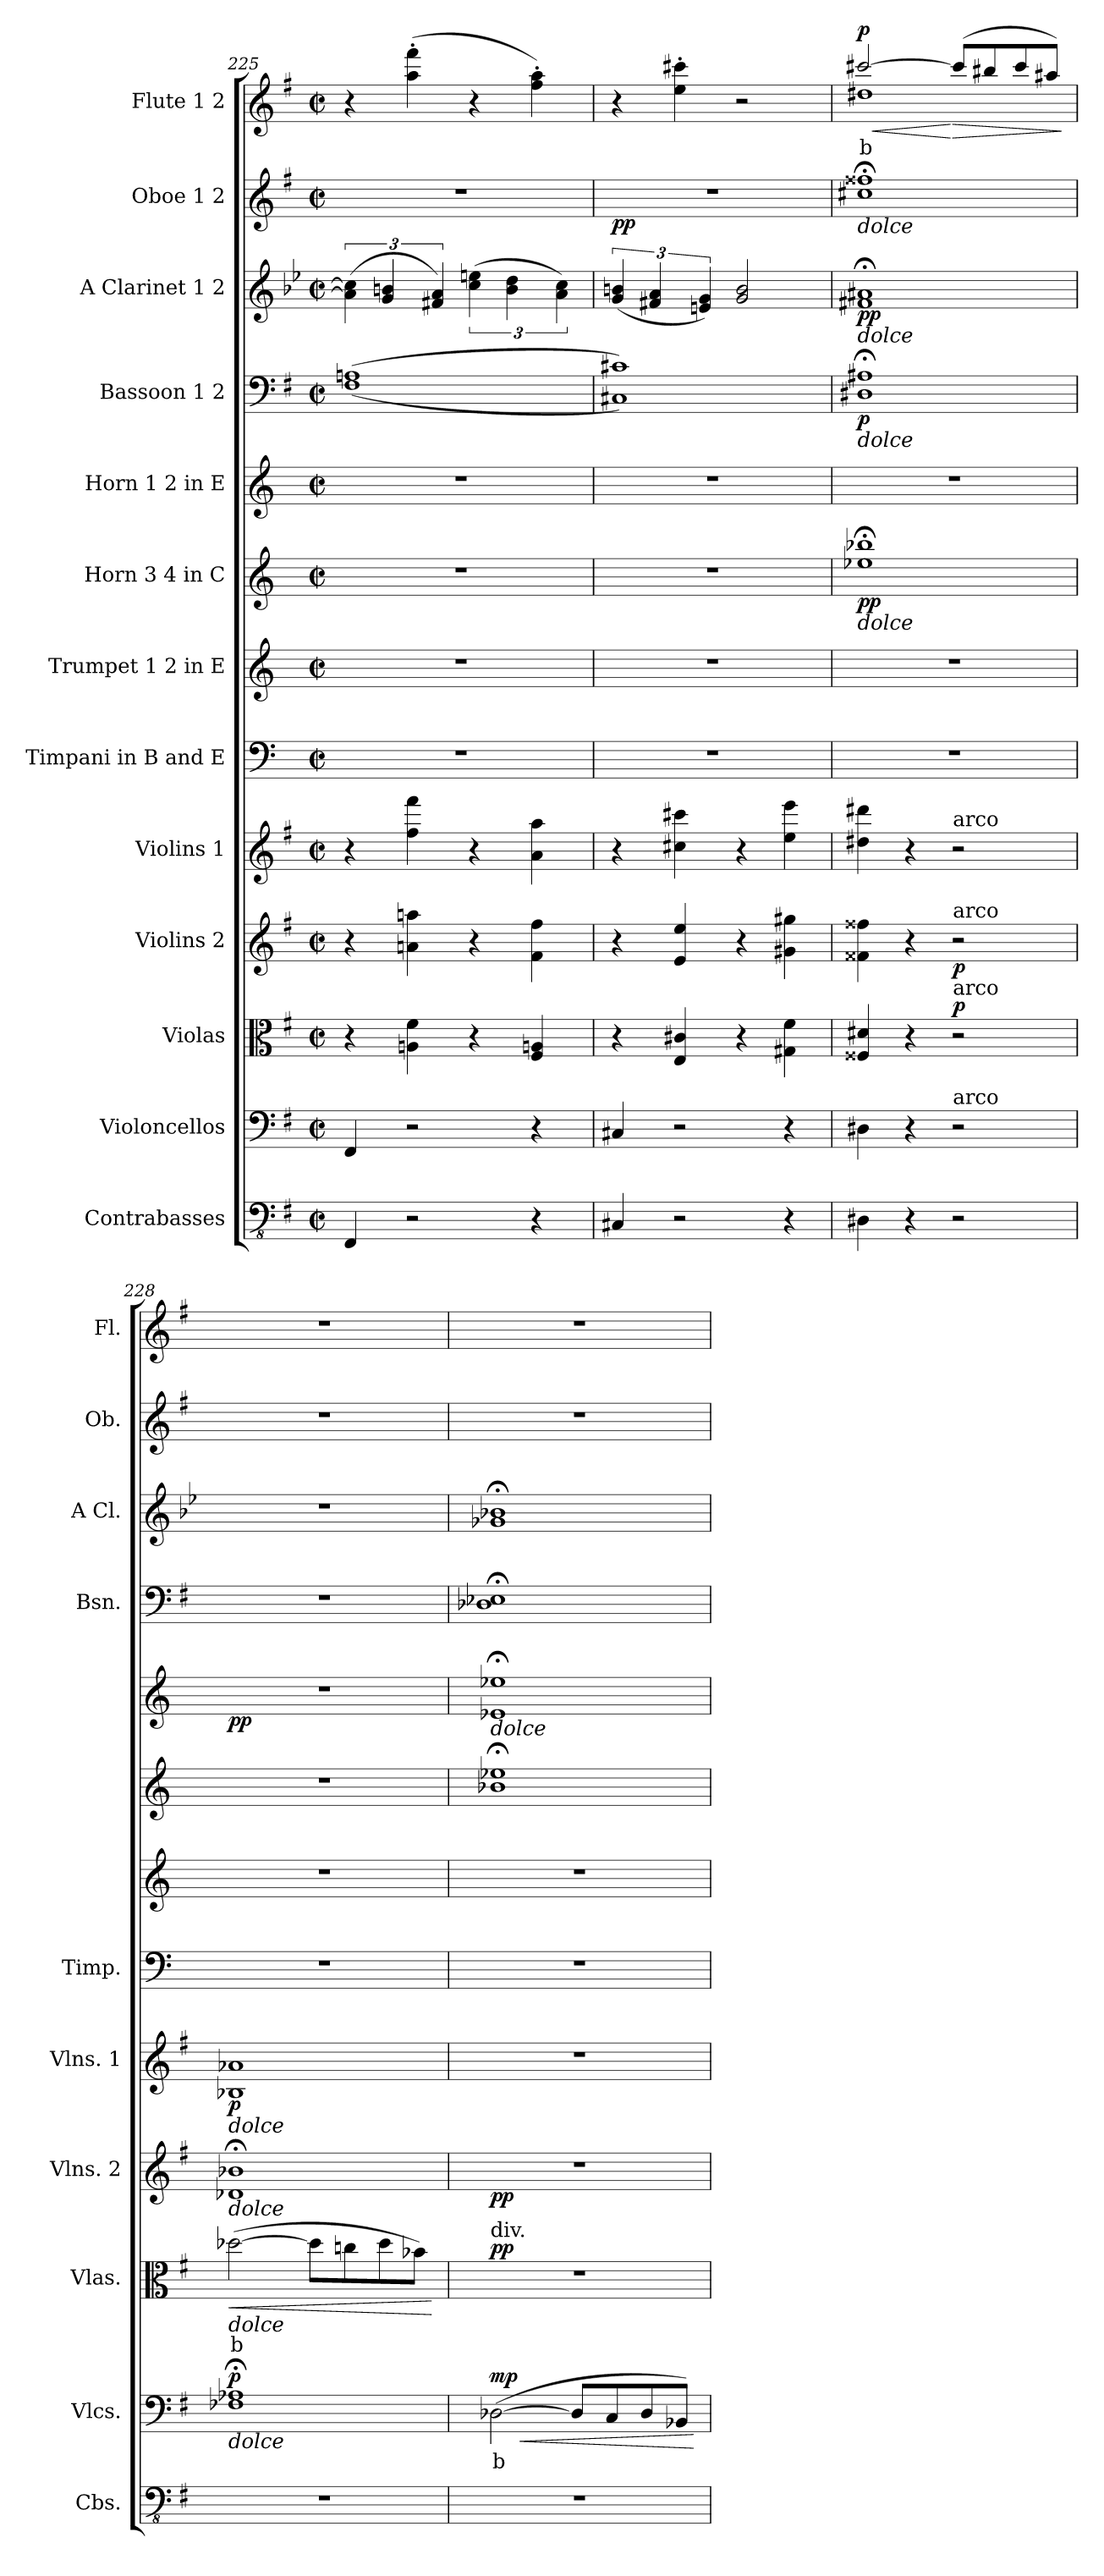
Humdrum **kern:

**kern	**kern	**text	**dynam	**kern	**text	**dynam	**kern	**dynam	**kern	**dynam	**kern	**kern	**kern	**dynam	**kern	**dynam	**kern	**dynam	**kern	**dynam	**kern	**dynam	**kern	**text	**dynam
*part13	*part12	*part12	*part12	*part11	*part11	*part11	*part10	*part10	*part9	*part9	*part8	*part7	*part6	*part6	*part5	*part5	*part4	*part4	*part3	*part3	*part2	*part2	*part1	*part1	*part1
*staff13	*staff12	*staff12	*staff12	*staff11	*staff11	*staff11	*staff10	*staff10	*staff9	*staff9	*staff8	*staff7	*staff6	*staff6	*staff5	*staff5	*staff4	*staff4	*staff3	*staff3	*staff2	*staff2	*staff1	*staff1	*staff1
*I"Contrabasses	*I"Violoncellos	*	*	*I"Violas	*	*	*I"Violins 2	*	*I"Violins 1	*	*I"Timpani in B and E	*I"Trumpet 1 2 in E	*I"Horn 3 4  in C	*	*I"Horn 1 2 in E	*	*I"Bassoon 1 2	*	*I"A Clarinet 1 2	*	*I"Oboe 1 2	*	*I"Flute 1 2	*	*
*I'Cbs.	*I'Vlcs.	*	*	*I'Vlas.	*	*	*I'Vlns. 2	*	*I'Vlns. 1	*	*I'Timp.	*	*	*	*	*	*I'Bsn.	*	*I'A Cl.	*	*I'Ob.	*	*I'Fl.	*	*
*clefFv4	*clefF4	*	*	*clefC3	*	*	*clefG2	*	*clefG2	*	*clefF4	*clefG2	*clefG2	*	*clefG2	*	*clefF4	*	*clefG2	*	*clefG2	*	*clefG2	*	*
*	*	*	*	*	*	*	*	*	*	*	*	*ITrd-2c-4	*ITrd7c12	*	*ITrd5c8	*	*	*	*ITrd2c3	*	*	*	*	*	*
*k[f#]	*k[f#]	*	*	*k[f#]	*	*	*k[f#]	*	*k[f#]	*	*k[]	*k[f#c#g#d#]	*k[]	*	*k[f#c#g#d#]	*	*k[f#]	*	*k[f#]	*	*k[f#]	*	*k[f#]	*	*
*M2/2	*M2/2	*	*	*M2/2	*	*	*M2/2	*	*M2/2	*	*M2/2	*M2/2	*M2/2	*	*M2/2	*	*M2/2	*	*M2/2	*	*M2/2	*	*M2/2	*	*
*met(c|)	*met(c|)	*	*	*met(c|)	*	*	*met(c|)	*	*met(c|)	*	*met(c|)	*met(c|)	*met(c|)	*	*met(c|)	*	*met(c|)	*	*met(c|)	*	*met(c|)	*	*met(c|)	*	*
=225	=225	=225	=225	=225	=225	=225	=225	=225	=225	=225	=225	=225	=225	=225	=225	=225	=225	=225	=225	=225	=225	=225	=225	=225	=225
4FFF#/	4FF#/	.	.	4r	.	.	4r	.	4r	.	1r	1r	1r	.	1r	.	(>(>1F# 1An	.	(>6f#\] 6a\]	.	1r	.	4r	.	.
.	.	.	.	.	.	.	.	.	.	.	.	.	.	.	.	.	.	.	6e/ 6g#X/	.	.	.	.	.	.
2r	2r	.	.	4An\ 4f#\	.	.	4an\ 4aan\	.	4ff#\ 4fff#\	.	.	.	.	.	.	.	.	.	.	.	.	.	(>4aa\' 4fff#\'	.	.
.	.	.	.	.	.	.	.	.	.	.	.	.	.	.	.	.	.	.	6d#X/ 6f#/)	.	.	.	.	.	.
.	.	.	.	4r	.	.	4r	.	4r	.	.	.	.	.	.	.	.	.	(>6a\ 6cc#X\	.	.	.	4r	.	.
.	.	.	.	.	.	.	.	.	.	.	.	.	.	.	.	.	.	.	6g#\ 6b\	.	.	.	.	.	.
4r	4r	.	.	4F#/ 4An/	.	.	4f#\ 4ff#\	.	4a\ 4aa\	.	.	.	.	.	.	.	.	.	.	.	.	.	4ff#\' 4aa\')	.	.
.	.	.	.	.	.	.	.	.	.	.	.	.	.	.	.	.	.	.	6f#\ 6a\)	.	.	.	.	.	.
=226	=226	=226	=226	=226	=226	=226	=226	=226	=226	=226	=226	=226	=226	=226	=226	=226	=226	=226	=226	=226	=226	=226	=226	=226	=226
!	!	!	!	!	!	!	!	!	!	!	!	!	!	!	!	!	!	!	!	!	!	!LO:DY:b	!	!	!
4CC#X/	4C#X/	.	.	4r	.	.	4r	.	4r	.	1r	1r	1r	.	1r	.	1C#X 1c#X))	.	(<6e/ 6g#X/	.	1r	pp	4r	.	.
.	.	.	.	.	.	.	.	.	.	.	.	.	.	.	.	.	.	.	6d#X/ 6f#/	.	.	.	.	.	.
2r	2r	.	.	4E/ 4c#X/	.	.	4e/ 4ee/	.	4cc#X\ 4ccc#X\	.	.	.	.	.	.	.	.	.	.	.	.	.	4ee\' 4ccc#X\'	.	.
.	.	.	.	.	.	.	.	.	.	.	.	.	.	.	.	.	.	.	6c#X/ 6e/)	.	.	.	.	.	.
.	.	.	.	4r	.	.	4r	.	4r	.	.	.	.	.	.	.	.	.	2e/ 2g#/	.	.	.	2r	.	.
4r	4r	.	.	4G#X\ 4f#\	.	.	4g#X\ 4gg#X\	.	4ee\ 4eee\	.	.	.	.	.	.	.	.	.	.	.	.	.	.	.	.
=227	=227	=227	=227	=227	=227	=227	=227	=227	=227	=227	=227	=227	=227	=227	=227	=227	=227	=227	=227	=227	=227	=227	=227	=227	=227
!	!	!	!	!	!	!	!	!	!	!	!	!	!	!	!	!	!	!	!	!	!	!	!LO:TX:b:i:t=dolce	!	!
!	!	!	!	!	!	!	!	!	!	!	!	!	!	!	!	!	!	!	!	!	!LO:TX:b:i:t=dolce	!	!	!	!
!	!	!	!	!	!	!	!	!	!	!	!	!	!	!	!	!	!	!	!LO:TX:b:i:t=dolce	!	!	!	!	!	!
!	!	!	!	!	!	!	!	!	!	!	!	!	!	!	!	!	!LO:TX:b:i:t=dolce	!	!	!	!	!	!	!	!
!	!	!	!	!	!	!	!	!	!	!	!	!	!LO:TX:b:i:t=dolce	!	!	!	!	!	!	!	!	!	!	!	!
!	!	!	!	!	!	!	!	!	!	!	!	!	!	!LO:DY:b	!	!	!	!LO:DY:b	!	!LO:DY:b	!	!	!	!LO:LY:b:color=#FF0000	!LO:HP:b
*	*	*	*	*	*	*	*	*	*	*	*	*	*	*	*	*	*	*	*	*	*	*	*^	*	*
!	!	!	!	!	!	!	!	!	!	!	!	!	!	!	!	!	!	!	!	!	!	!	!	!	!	!LO:DY:n=1:b
4DD#X\	4D#X\	.	.	4F##X/ 4d#X/	.	.	4f##X\ 4ff##X\	.	4dd#X\ 4ddd#X\	.	1r	1r	1e-X;< 1b-X;<	pp	1r	.	1D#X;< 1A#X;<	p	1d#X;< 1f##X;<	pp	1cc#X;< 1ff##X;<	.	[2ccc#X/	1dd#X	b	< p
4r	4r	.	.	4r	.	.	4r	.	4r	.	.	.	.	.	.	.	.	.	.	.	.	.	.	.	.	.
!	!	!	!	!	!	!	!	!	!LO:TX:a:t=arco	!	!	!	!	!	!	!	!	!	!	!	!	!	!	!	!	!
!	!	!	!	!	!	!	!LO:TX:a:t=arco	!	!	!	!	!	!	!	!	!	!	!	!	!	!	!	!	!	!	!
!	!	!	!	!LO:TX:a:t=arco	!	!	!	!	!	!	!	!	!	!	!	!	!	!	!	!	!	!	!	!	!	!
!	!LO:TX:a:t=arco	!	!	!	!	!	!	!	!	!	!	!	!	!	!	!	!	!	!	!	!	!	!	!	!	!
!	!	!	!	!	!	!LO:DY:b	!	!LO:DY:b	!	!	!	!	!	!	!	!	!	!	!	!	!	!	!	!	!	!LO:HP:n=1:b
2r	2r	.	.	2r	.	p	2r	p	2r	.	.	.	.	.	.	.	.	.	.	.	.	.	(>8ccc#/L]	.	.	[ >
.	.	.	.	.	.	.	.	.	.	.	.	.	.	.	.	.	.	.	.	.	.	.	8bb#X/	.	.	.
.	.	.	.	.	.	.	.	.	.	.	.	.	.	.	.	.	.	.	.	.	.	.	8ccc#/	.	.	.
.	.	.	.	.	.	.	.	.	.	.	.	.	.	.	.	.	.	.	.	.	.	.	8aa#X/J)	.	.	.
*	*	*	*	*	*	*	*	*	*	*	*	*	*	*	*	*	*	*	*	*	*	*	*v	*v	*	*
.	.	.	.	.	.	.	.	.	.	.	.	.	.	.	.	.	.	.	.	.	.	.	.	.	]
=228	=228	=228	=228	=228	=228	=228	=228	=228	=228	=228	=228	=228	=228	=228	=228	=228	=228	=228	=228	=228	=228	=228	=228	=228	=228
!	!	!	!	!	!	!	!	!	!LO:TX:b:i:t=dolce	!	!	!	!	!	!	!	!	!	!	!	!	!	!	!	!
!	!	!	!	!	!	!	!LO:TX:b:i:t=dolce	!	!	!	!	!	!	!	!	!	!	!	!	!	!	!	!	!	!
!	!	!	!	!LO:TX:b:i:t=dolce	!	!	!	!	!	!	!	!	!	!	!	!	!	!	!	!	!	!	!	!	!
!	!LO:TX:b:i:t=dolce	!	!	!	!	!	!	!	!	!	!	!	!	!	!	!	!	!	!	!	!	!	!	!	!
!	!	!	!LO:DY:b	!	!LO:LY:b:color=#FF0000	!LO:HP:b	!	!	!	!LO:DY:b	!	!	!	!	!	!LO:DY:b	!	!	!	!	!	!	!	!	!
1r	1F-X;< 1A-X;<	.	p	(>[2dd-X\	b	<	1d-X;< 1b-X;<	.	1B-X 1a-X	p	1r	1r	1r	.	1r	pp	1r	.	1r	.	1r	.	1r	.	.
.	.	.	.	8dd-\L]	.	.	.	.	.	.	.	.	.	.	.	.	.	.	.	.	.	.	.	.	.
.	.	.	.	8ccn\	.	.	.	.	.	.	.	.	.	.	.	.	.	.	.	.	.	.	.	.	.
.	.	.	.	8dd-\	.	.	.	.	.	.	.	.	.	.	.	.	.	.	.	.	.	.	.	.	.
.	.	.	.	8b-X\J)	.	.	.	.	.	.	.	.	.	.	.	.	.	.	.	.	.	.	.	.	.
.	.	.	.	.	.	[	.	.	.	.	.	.	.	.	.	.	.	.	.	.	.	.	.	.	.
=229	=229	=229	=229	=229	=229	=229	=229	=229	=229	=229	=229	=229	=229	=229	=229	=229	=229	=229	=229	=229	=229	=229	=229	=229	=229
!	!	!	!	!	!	!	!	!	!	!	!	!	!	!	!LO:TX:b:i:t=dolce	!	!	!	!	!	!	!	!	!	!
!	!	!	!	!LO:TX:a:t=div.	!	!	!	!	!	!	!	!	!	!	!	!	!	!	!	!	!	!	!	!	!
!	!	!LO:LY:b:color=#FF0000	!LO:HP:b	!	!	!	!	!	!	!	!	!	!	!	!	!	!	!	!	!	!	!	!	!	!
!	!	!	!LO:DY:n=1:b	!	!	!LO:DY:b	!	!LO:DY:b	!	!	!	!	!	!	!	!	!	!	!	!	!	!	!	!	!
1r	(>[2D-X\	b	< mp	1r	.	pp	1r	pp	1r	.	1r	1r	1B-X;< 1e-X;<	.	1Gn;< 1gn;<	.	1D-X;< 1E-X;<	.	1e-X;< 1gn;<	.	1r	.	1r	.	.
.	8D-/L]	.	.	.	.	.	.	.	.	.	.	.	.	.	.	.	.	.	.	.	.	.	.	.	.
.	8C/	.	.	.	.	.	.	.	.	.	.	.	.	.	.	.	.	.	.	.	.	.	.	.	.
.	8D-/	.	.	.	.	.	.	.	.	.	.	.	.	.	.	.	.	.	.	.	.	.	.	.	.
.	8BB-X/J)	.	.	.	.	.	.	.	.	.	.	.	.	.	.	.	.	.	.	.	.	.	.	.	.
.	.	.	[	.	.	.	.	.	.	.	.	.	.	.	.	.	.	.	.	.	.	.	.	.	.
=	=	=	=	=	=	=	=	=	=	=	=	=	=	=	=	=	=	=	=	=	=	=	=	=	=
*-	*-	*-	*-	*-	*-	*-	*-	*-	*-	*-	*-	*-	*-	*-	*-	*-	*-	*-	*-	*-	*-	*-	*-	*-	*-
